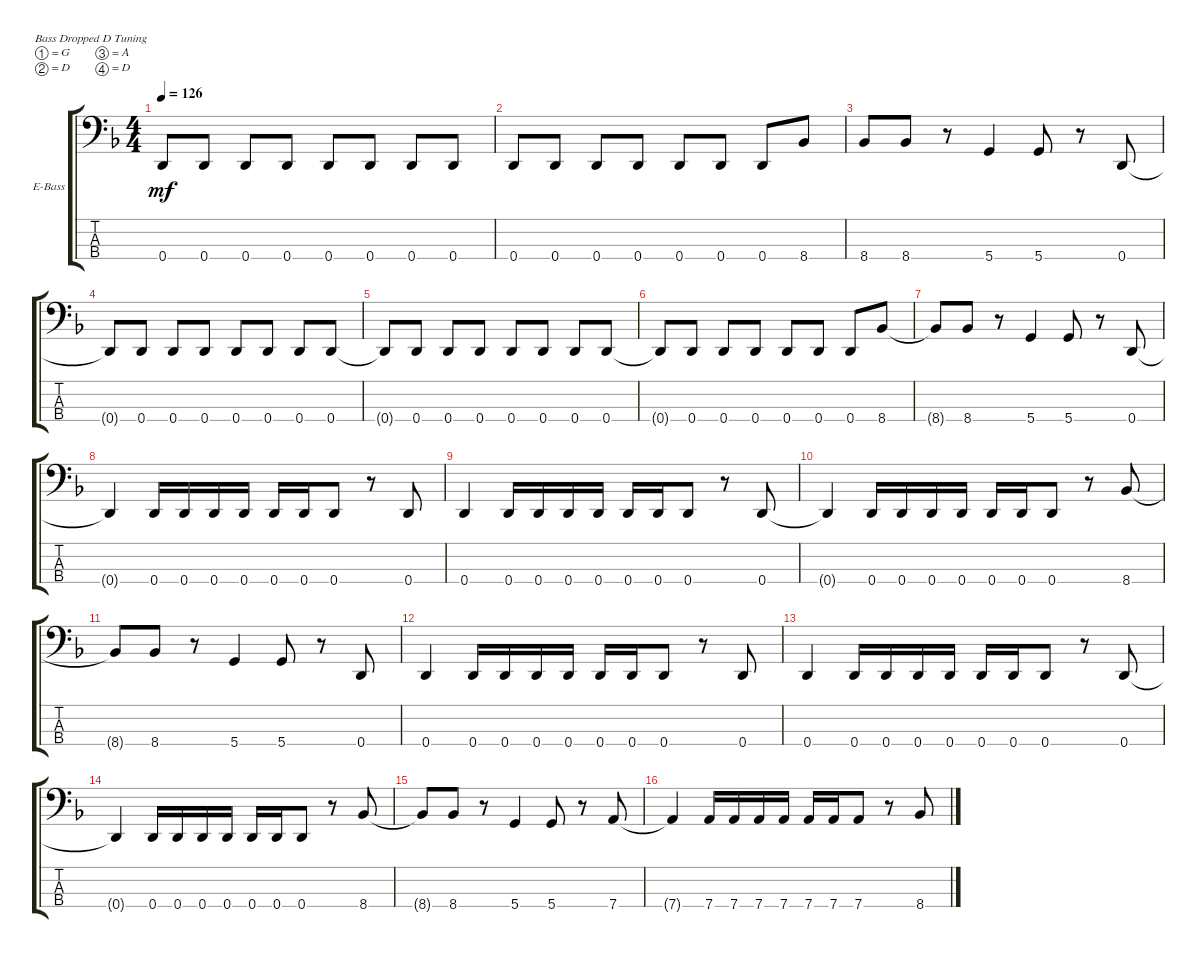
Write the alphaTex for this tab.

\defaultSystemsLayout 4
\bracketExtendMode groupsimilarinstruments
\firstSystemTrackNameOrientation horizontal
\otherSystemsTrackNameOrientation horizontal
\track ("Bass" "E-Bass") {instrument electricbassfinger}
\staff {score tabs}
\tuning (G2 D2 A1 D1)
\ts (4 4)
\tempo 126
\clef f4
\scale
0.333333
\ks f
0.4{t}.8{dy mf} 0.4.8 0.4.8 0.4.8 0.4.8 0.4.8 0.4.8 0.4.8 |
\scale
0.333333 0.4.8 0.4.8 0.4.8 0.4.8 0.4.8 0.4.8 0.4.8 8.4.8 |
\scale
0.333333 8.4.8 8.4.8 r.8 5.4.4 5.4.8 r.8 0.4.8 |
\scale
0.333333 0.4{t}.8 0.4.8 0.4.8 0.4.8 0.4.8 0.4.8 0.4.8 0.4.8 |
\scale
0.333333 0.4{t}.8 0.4.8 0.4.8 0.4.8 0.4.8 0.4.8 0.4.8 0.4.8 |
\scale
0.333333 0.4{t}.8 0.4.8 0.4.8 0.4.8 0.4.8 0.4.8 0.4.8 8.4.8 |
\scale
0.333333 8.4{t}.8 8.4.8 r.8 5.4.4 5.4.8 r.8 0.4.8 |
\scale
0.333333 0.4{t}.4 0.4.16 0.4.16 0.4.16 0.4.16 0.4.16 0.4.16 0.4.8 r.8 0.4.8 |
0.4.4 0.4.16 0.4.16 0.4.16 0.4.16 0.4.16 0.4.16 0.4.8 r.8 0.4.8 |
0.4{t}.4 0.4.16 0.4.16 0.4.16 0.4.16 0.4.16 0.4.16 0.4.8 r.8 8.4.8 |
8.4{t}.8 8.4.8 r.8 5.4.4 5.4.8 r.8 0.4.8 |
0.4.4 0.4.16 0.4.16 0.4.16 0.4.16 0.4.16 0.4.16 0.4.8 r.8 0.4.8 |
0.4.4 0.4.16 0.4.16 0.4.16 0.4.16 0.4.16 0.4.16 0.4.8 r.8 0.4.8 |
0.4{t}.4 0.4.16 0.4.16 0.4.16 0.4.16 0.4.16 0.4.16 0.4.8 r.8 8.4.8 |
8.4{t}.8 8.4.8 r.8 5.4.4 5.4.8 r.8 7.4.8 |
7.4{t}.4 7.4.16 7.4.16 7.4.16 7.4.16 7.4.16 7.4.16 7.4.8 r.8 8.4.8
